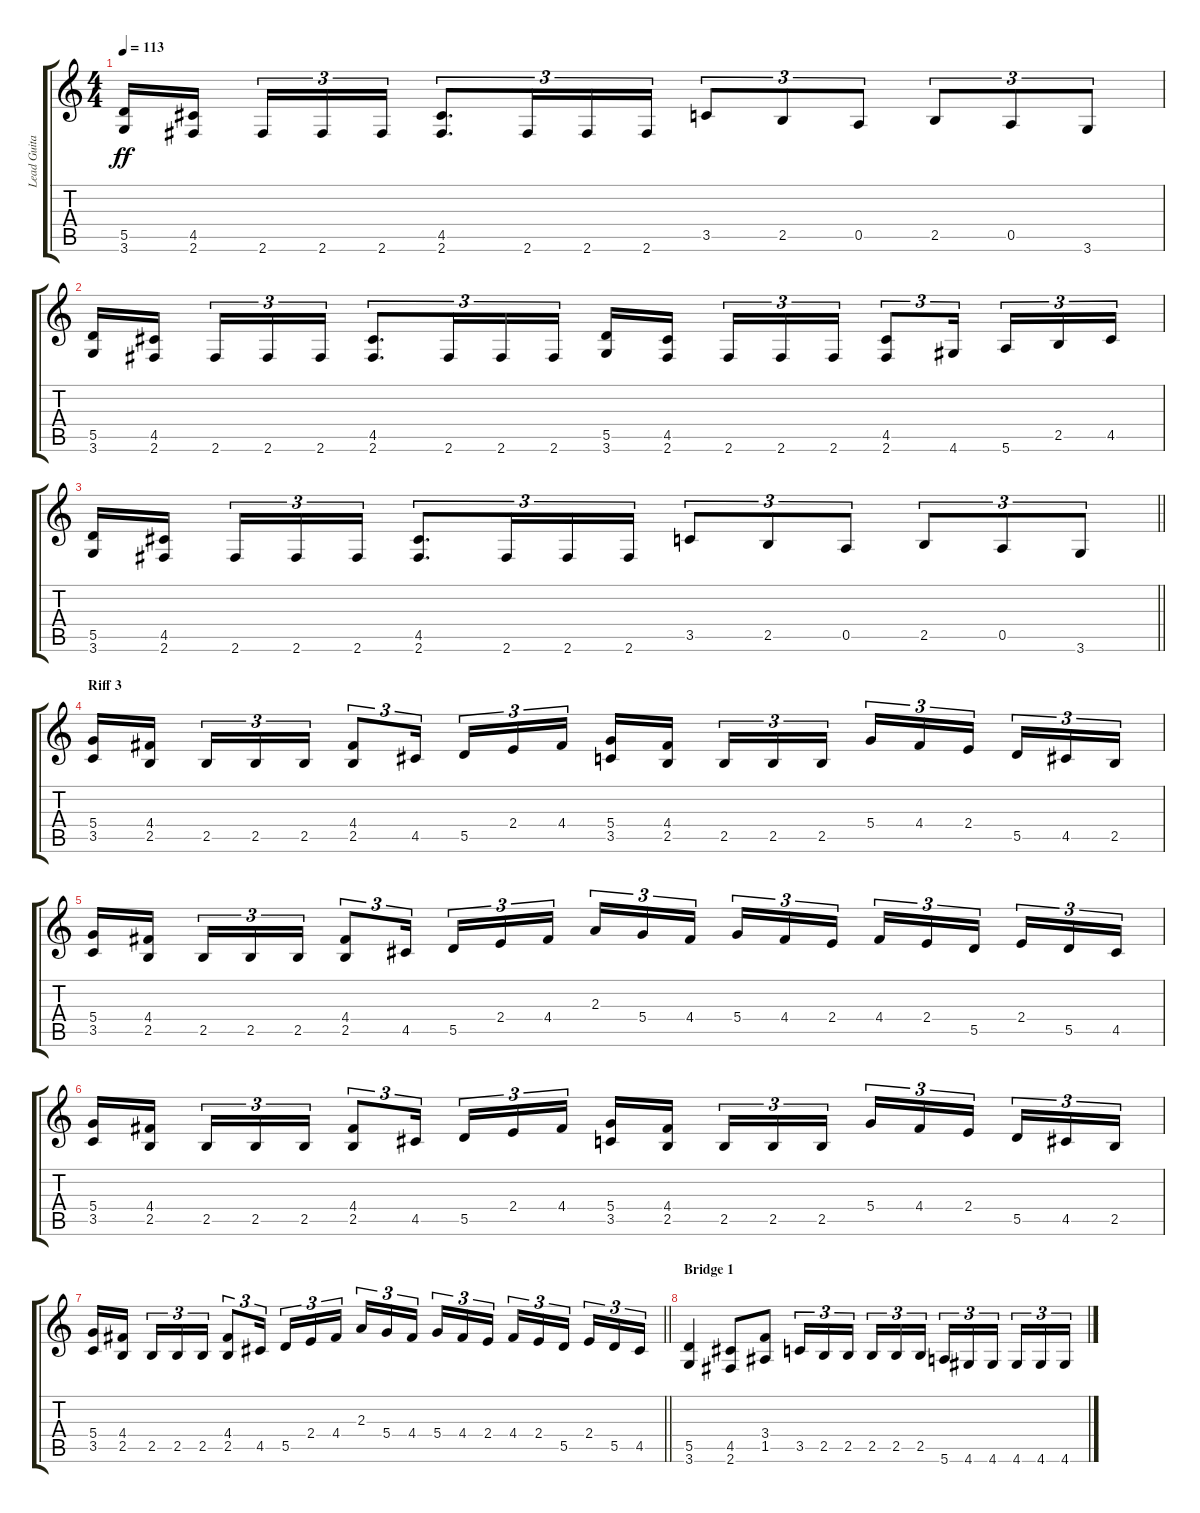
\track ("Lead Guitar" "Lead Guita") {instrument distortionguitar}
\staff {score tabs}
\tuning (E4 B3 G3 D3 A2 E2) {hide}
\ts (4 4)
\tempo 113
\clef g2
\ks c
(5.5 3.6).16{dy ff} (4.5 2.6).16{beam splitsecondary} 2.6.16{tu (3 2)} 2.6.16{tu (3 2)} 2.6.16{tu (3 2)} (4.5 2.6).8{d tu (3 2)} 2.6.16{tu (3 2)} 2.6.16{tu (3 2)} 2.6.16{tu (3 2)} 3.5.8{tu (3 2)} 2.5.8{tu (3 2)} 0.5.8{tu (3 2)} 2.5.8{tu (3 2)} 0.5.8{tu (3 2)} 3.6.8{tu (3 2)} |
(5.5 3.6).16 (4.5 2.6).16{beam splitsecondary} 2.6.16{tu (3 2)} 2.6.16{tu (3 2)} 2.6.16{tu (3 2)} (4.5 2.6).8{d tu (3 2)} 2.6.16{tu (3 2)} 2.6.16{tu (3 2)} 2.6.16{tu (3 2)} (5.5 3.6).16 (4.5 2.6).16{beam splitsecondary} 2.6.16{tu (3 2)} 2.6.16{tu (3 2)} 2.6.16{tu (3 2)} (4.5 2.6).8{tu (3 2)} 4.6.16{tu (3 2) beam splitsecondary} 5.6.16{tu (3 2)} 2.5.16{tu (3 2)} 4.5.16{tu (3 2)} |
\barLineRight lightlight
(5.5 3.6).16 (4.5 2.6).16{beam splitsecondary} 2.6.16{tu (3 2)} 2.6.16{tu (3 2)} 2.6.16{tu (3 2)} (4.5 2.6).8{d tu (3 2)} 2.6.16{tu (3 2)} 2.6.16{tu (3 2)} 2.6.16{tu (3 2)} 3.5.8{tu (3 2)} 2.5.8{tu (3 2)} 0.5.8{tu (3 2)} 2.5.8{tu (3 2)} 0.5.8{tu (3 2)} 3.6.8{tu (3 2)} |
\section ("" "Riff 3")
(5.4 3.5).16 (4.4 2.5).16{beam splitsecondary} 2.5.16{tu (3 2)} 2.5.16{tu (3 2)} 2.5.16{tu (3 2)} (4.4 2.5).8{tu (3 2)} 4.5.16{tu (3 2) beam splitsecondary} 5.5.16{tu (3 2)} 2.4.16{tu (3 2)} 4.4.16{tu (3 2)} (5.4 3.5).16 (4.4 2.5).16{beam splitsecondary} 2.5.16{tu (3 2)} 2.5.16{tu (3 2)} 2.5.16{tu (3 2)} 5.4.16{tu (3 2)} 4.4.16{tu (3 2)} 2.4.16{tu (3 2) beam splitsecondary} 5.5.16{tu (3 2)} 4.5.16{tu (3 2)} 2.5.16{tu (3 2)} |
(5.4 3.5).16 (4.4 2.5).16{beam splitsecondary} 2.5.16{tu (3 2)} 2.5.16{tu (3 2)} 2.5.16{tu (3 2)} (4.4 2.5).8{tu (3 2)} 4.5.16{tu (3 2) beam splitsecondary} 5.5.16{tu (3 2)} 2.4.16{tu (3 2)} 4.4.16{tu (3 2)} 2.3.16{tu (3 2)} 5.4.16{tu (3 2)} 4.4.16{tu (3 2) beam splitsecondary} 5.4.16{tu (3 2)} 4.4.16{tu (3 2)} 2.4.16{tu (3 2)} 4.4.16{tu (3 2)} 2.4.16{tu (3 2)} 5.5.16{tu (3 2) beam splitsecondary} 2.4.16{tu (3 2)} 5.5.16{tu (3 2)} 4.5.16{tu (3 2)} |
(5.4 3.5).16 (4.4 2.5).16{beam splitsecondary} 2.5.16{tu (3 2)} 2.5.16{tu (3 2)} 2.5.16{tu (3 2)} (4.4 2.5).8{tu (3 2)} 4.5.16{tu (3 2) beam splitsecondary} 5.5.16{tu (3 2)} 2.4.16{tu (3 2)} 4.4.16{tu (3 2)} (5.4 3.5).16 (4.4 2.5).16{beam splitsecondary} 2.5.16{tu (3 2)} 2.5.16{tu (3 2)} 2.5.16{tu (3 2)} 5.4.16{tu (3 2)} 4.4.16{tu (3 2)} 2.4.16{tu (3 2) beam splitsecondary} 5.5.16{tu (3 2)} 4.5.16{tu (3 2)} 2.5.16{tu (3 2)} |
\barLineRight lightlight
(5.4 3.5).16 (4.4 2.5).16{beam splitsecondary} 2.5.16{tu (3 2)} 2.5.16{tu (3 2)} 2.5.16{tu (3 2)} (4.4 2.5).8{tu (3 2)} 4.5.16{tu (3 2) beam splitsecondary} 5.5.16{tu (3 2)} 2.4.16{tu (3 2)} 4.4.16{tu (3 2)} 2.3.16{tu (3 2)} 5.4.16{tu (3 2)} 4.4.16{tu (3 2) beam splitsecondary} 5.4.16{tu (3 2)} 4.4.16{tu (3 2)} 2.4.16{tu (3 2)} 4.4.16{tu (3 2)} 2.4.16{tu (3 2)} 5.5.16{tu (3 2) beam splitsecondary} 2.4.16{tu (3 2)} 5.5.16{tu (3 2)} 4.5.16{tu (3 2)} |
\section ("" "Bridge 1")
(5.5 3.6).4 (4.5 2.6).8 (3.4 1.5).8 3.5.16{tu (3 2)} 2.5.16{tu (3 2)} 2.5.16{tu (3 2) beam splitsecondary} 2.5.16{tu (3 2)} 2.5.16{tu (3 2)} 2.5.16{tu (3 2)} 5.6.16{tu (3 2)} 4.6.16{tu (3 2)} 4.6.16{tu (3 2) beam splitsecondary} 4.6.16{tu (3 2)} 4.6.16{tu (3 2)} 4.6.16{tu (3 2)}
